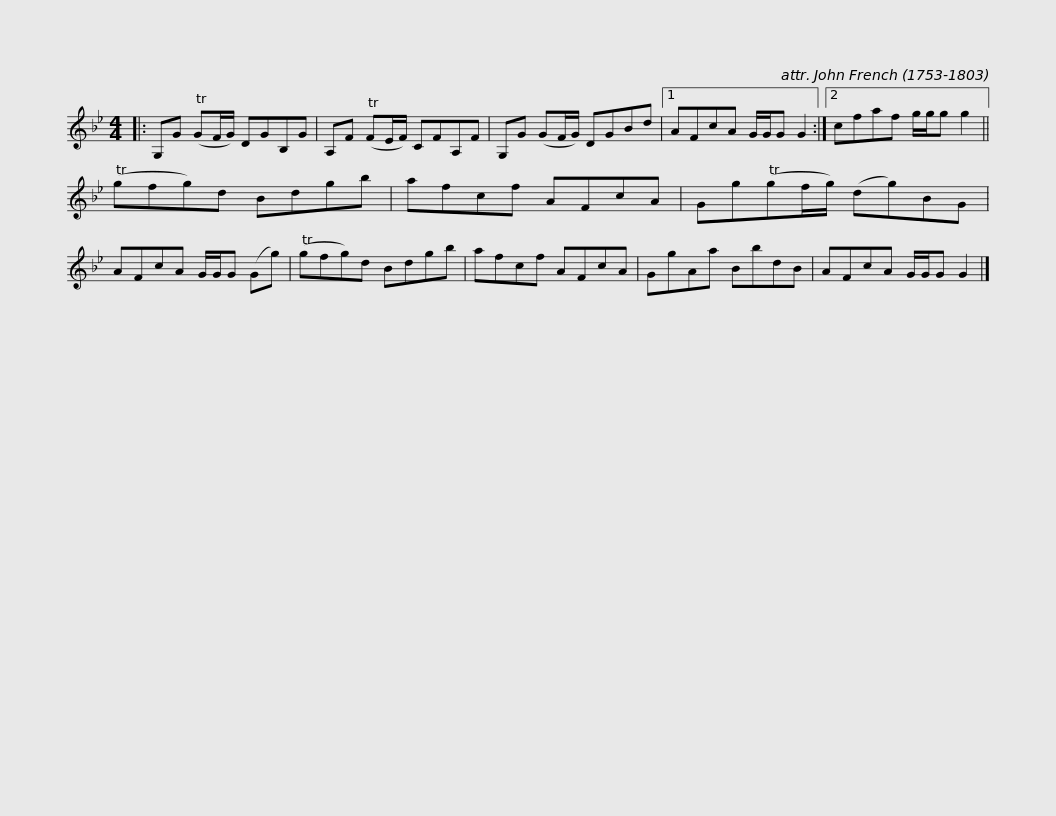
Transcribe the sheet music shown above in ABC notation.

X:1
L:1/8
M:4/4
I:linebreak $
K:Gmin
V:1 treble
V:1
|: G,G (TGF/G/) DGB,G | A,F (TFE/F/) CFA,F | G,G (GF/G/) DGBd |1 AFcA G/G/G G2 :|2 cfaf g/g/g g2 ||$ %5
 (Tgfg)d Bdgb | afcf AFcA | Gg(Tgf/g/) (dg)BG | AFcA G/G/G (Gg) | (Tgfg)d Bdgb |$ %10
 afcf AFcA | GgAa BbdB | AFcA G/G/G G2 |] %13
